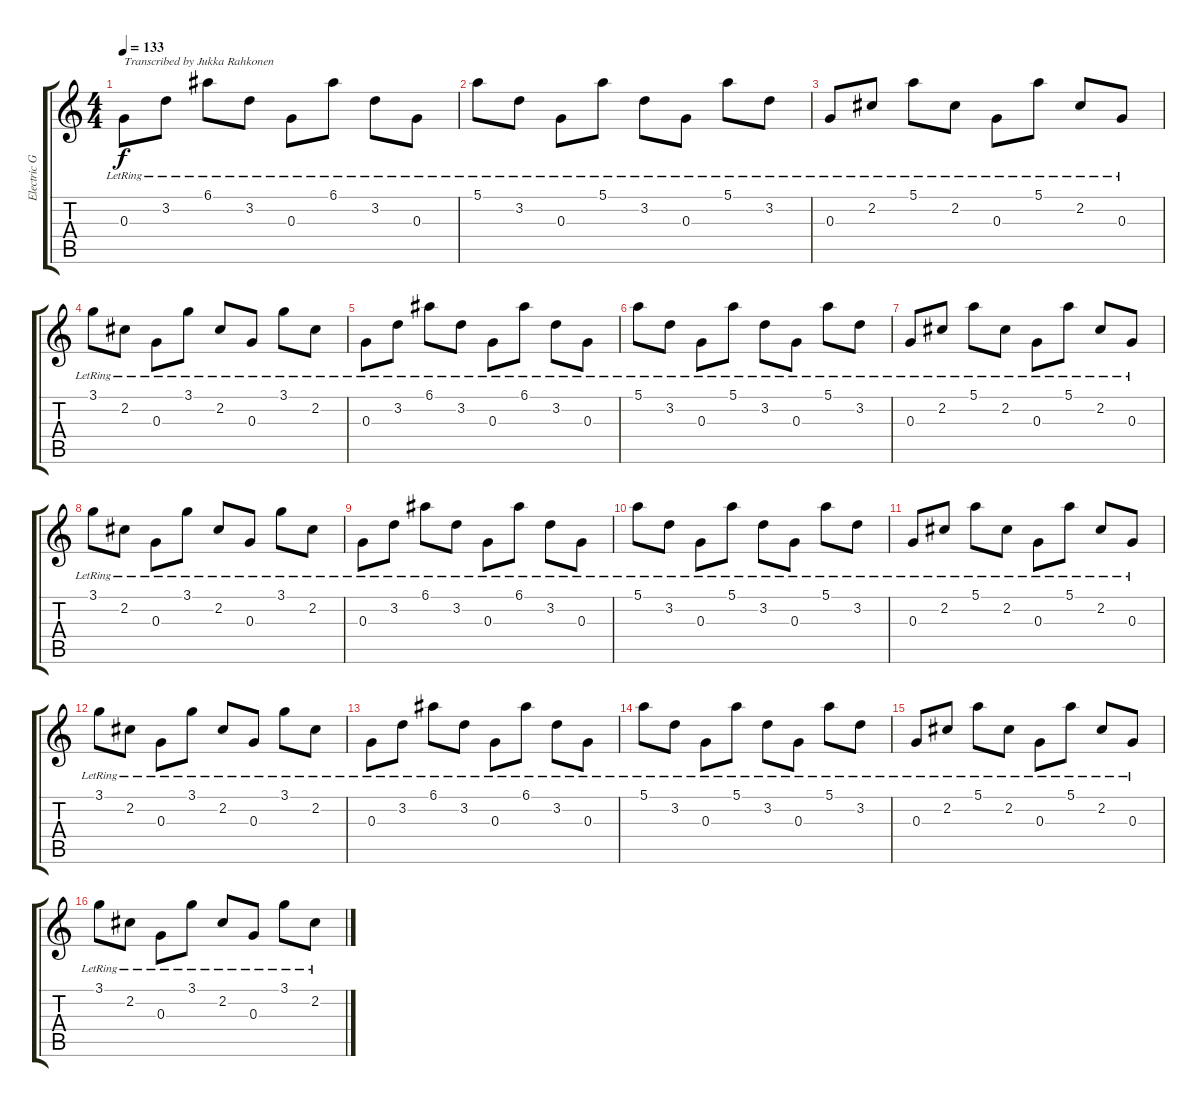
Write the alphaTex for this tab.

\track ("Electric Guitar" "Electric G") {instrument electricguitarclean}
\staff {score tabs}
\tuning (E4 B3 G3 D3 A2 E2) {hide}
\ts (4 4)
\tempo 133
\clef g2
\ks c
0.3{lr}.8{txt "Transcribed by Jukka Rahkonen " dy f instrument electricguitarclean} 3.2{lr}.8 6.1{lr}.8 3.2{lr}.8 0.3{lr}.8 6.1{lr}.8 3.2{lr}.8 0.3{lr}.8 |
5.1{lr}.8{txt ""} 3.2{lr}.8 0.3{lr}.8 5.1{lr}.8 3.2{lr}.8 0.3{lr}.8 5.1{lr}.8 3.2{lr}.8 |
0.3{lr}.8 2.2{lr}.8 5.1{lr}.8 2.2{lr}.8 0.3{lr}.8 5.1{lr}.8 2.2{lr}.8 0.3{lr}.8 |
3.1{lr}.8 2.2{lr}.8 0.3{lr}.8 3.1{lr}.8 2.2{lr}.8 0.3{lr}.8 3.1{lr}.8 2.2{lr}.8 |
0.3{lr}.8 3.2{lr}.8 6.1{lr}.8 3.2{lr}.8 0.3{lr}.8 6.1{lr}.8 3.2{lr}.8 0.3{lr}.8 |
5.1{lr}.8 3.2{lr}.8 0.3{lr}.8 5.1{lr}.8 3.2{lr}.8 0.3{lr}.8 5.1{lr}.8 3.2{lr}.8 |
0.3{lr}.8 2.2{lr}.8 5.1{lr}.8 2.2{lr}.8 0.3{lr}.8 5.1{lr}.8 2.2{lr}.8 0.3{lr}.8 |
3.1{lr}.8 2.2{lr}.8 0.3{lr}.8 3.1{lr}.8 2.2{lr}.8 0.3{lr}.8 3.1{lr}.8 2.2{lr}.8 |
0.3{lr}.8 3.2{lr}.8 6.1{lr}.8 3.2{lr}.8 0.3{lr}.8 6.1{lr}.8 3.2{lr}.8 0.3{lr}.8 |
5.1{lr}.8 3.2{lr}.8 0.3{lr}.8 5.1{lr}.8 3.2{lr}.8 0.3{lr}.8 5.1{lr}.8 3.2{lr}.8 |
0.3{lr}.8 2.2{lr}.8 5.1{lr}.8 2.2{lr}.8 0.3{lr}.8 5.1{lr}.8 2.2{lr}.8 0.3{lr}.8 |
3.1{lr}.8 2.2{lr}.8 0.3{lr}.8 3.1{lr}.8 2.2{lr}.8 0.3{lr}.8 3.1{lr}.8 2.2{lr}.8 |
0.3{lr}.8 3.2{lr}.8 6.1{lr}.8 3.2{lr}.8 0.3{lr}.8 6.1{lr}.8 3.2{lr}.8 0.3{lr}.8 |
5.1{lr}.8 3.2{lr}.8 0.3{lr}.8 5.1{lr}.8 3.2{lr}.8 0.3{lr}.8 5.1{lr}.8 3.2{lr}.8 |
0.3{lr}.8 2.2{lr}.8 5.1{lr}.8 2.2{lr}.8 0.3{lr}.8 5.1{lr}.8 2.2{lr}.8 0.3{lr}.8 |
3.1{lr}.8 2.2{lr}.8 0.3{lr}.8 3.1{lr}.8 2.2{lr}.8 0.3{lr}.8 3.1{lr}.8 2.2{lr}.8
